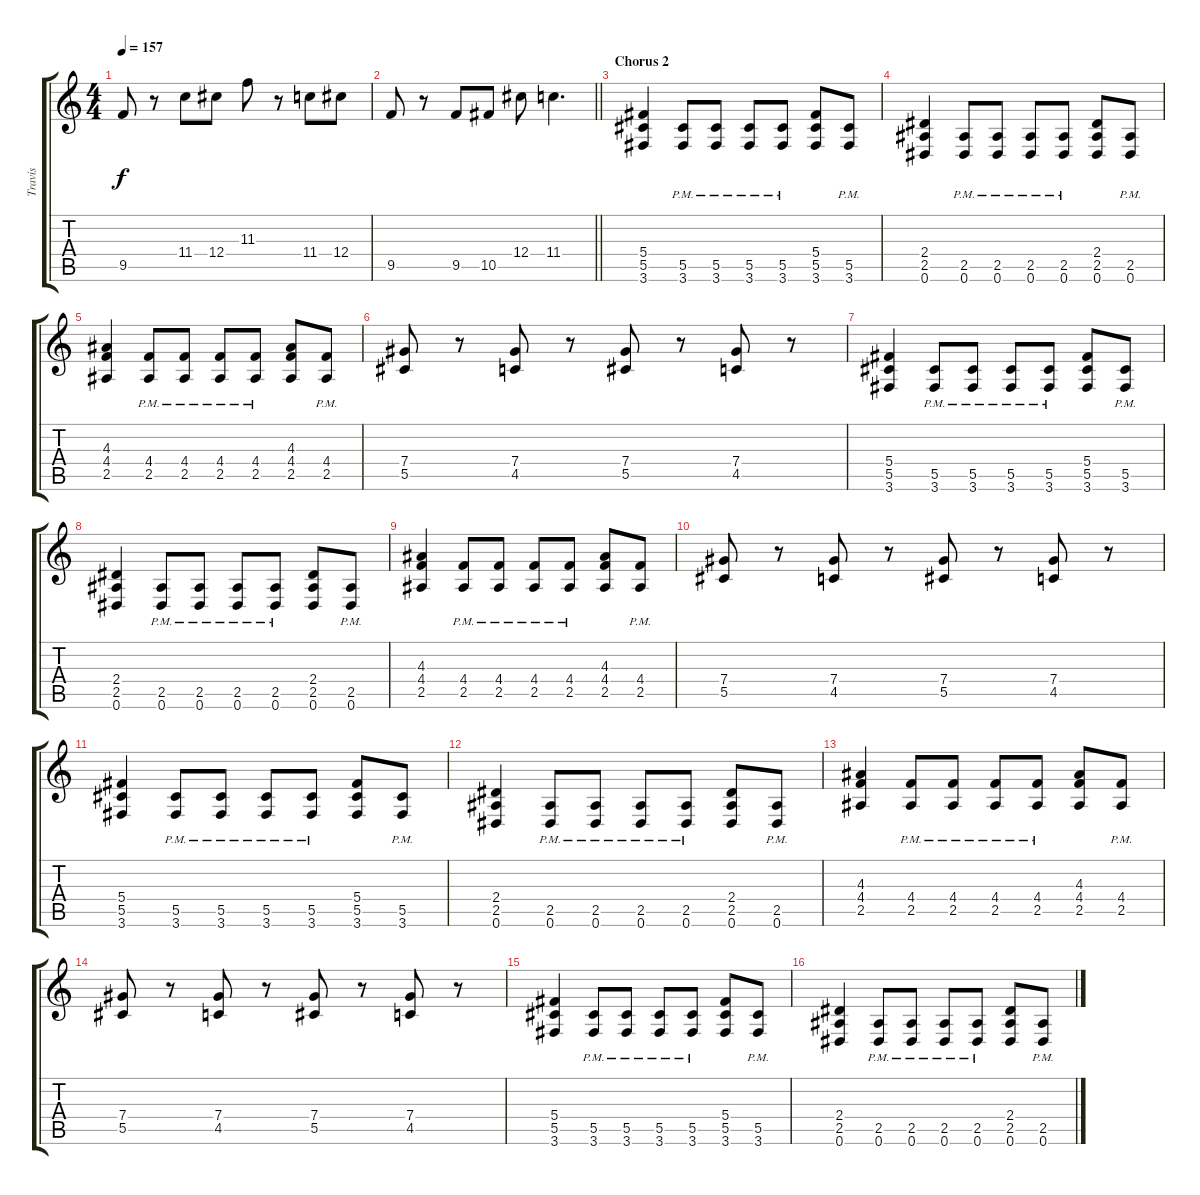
\track ("Travis" "Travis") {instrument distortionguitar}
\staff {score tabs}
\tuning (Eb4 Bb3 Gb3 Db3 Ab2 Eb2) {hide}
\ts (4 4)
\tempo 157
\clef g2
\ks c
9.5.8{dy f} r.8 11.4.8 12.4.8 11.3.8 r.8 11.4.8 12.4.8 |
\barLineRight lightlight
9.5.8 r.8 9.5.8 10.5.8 12.4.8 11.4.4{d} |
\section ("" "Chorus 2")
(5.4 5.5 3.6).4{instrument distortionguitar} (5.5{pm} 3.6{pm}).8 (5.5{pm} 3.6{pm}).8 (5.5{pm} 3.6{pm}).8 (5.5{pm} 3.6{pm}).8 (5.4 5.5 3.6).8 (5.5{pm} 3.6{pm}).8 |
(2.4 2.5 0.6).4 (2.5{pm} 0.6{pm}).8 (2.5{pm} 0.6{pm}).8 (2.5{pm} 0.6{pm}).8 (2.5{pm} 0.6{pm}).8 (2.4 2.5 0.6).8 (2.5{pm} 0.6{pm}).8 |
(4.3 4.4 2.5).4 (4.4{pm} 2.5{pm}).8 (4.4{pm} 2.5{pm}).8 (4.4{pm} 2.5{pm}).8 (4.4{pm} 2.5{pm}).8 (4.3 4.4 2.5).8 (4.4{pm} 2.5{pm}).8 |
(7.4 5.5).8 r.8 (7.4 4.5).8 r.8 (7.4 5.5).8 r.8 (7.4 4.5).8 r.8 |
(5.4 5.5 3.6).4 (5.5{pm} 3.6{pm}).8 (5.5{pm} 3.6{pm}).8 (5.5{pm} 3.6{pm}).8 (5.5{pm} 3.6{pm}).8 (5.4 5.5 3.6).8 (5.5{pm} 3.6{pm}).8 |
(2.4 2.5 0.6).4 (2.5{pm} 0.6{pm}).8 (2.5{pm} 0.6{pm}).8 (2.5{pm} 0.6{pm}).8 (2.5{pm} 0.6{pm}).8 (2.4 2.5 0.6).8 (2.5{pm} 0.6{pm}).8 |
(4.3 4.4 2.5).4 (4.4{pm} 2.5{pm}).8 (4.4{pm} 2.5{pm}).8 (4.4{pm} 2.5{pm}).8 (4.4{pm} 2.5{pm}).8 (4.3 4.4 2.5).8 (4.4{pm} 2.5{pm}).8 |
(7.4 5.5).8 r.8 (7.4 4.5).8 r.8 (7.4 5.5).8 r.8 (7.4 4.5).8 r.8 |
(5.4 5.5 3.6).4 (5.5{pm} 3.6{pm}).8 (5.5{pm} 3.6{pm}).8 (5.5{pm} 3.6{pm}).8 (5.5{pm} 3.6{pm}).8 (5.4 5.5 3.6).8 (5.5{pm} 3.6{pm}).8 |
(2.4 2.5 0.6).4 (2.5{pm} 0.6{pm}).8 (2.5{pm} 0.6{pm}).8 (2.5{pm} 0.6{pm}).8 (2.5{pm} 0.6{pm}).8 (2.4 2.5 0.6).8 (2.5{pm} 0.6{pm}).8 |
(4.3 4.4 2.5).4 (4.4{pm} 2.5{pm}).8 (4.4{pm} 2.5{pm}).8 (4.4{pm} 2.5{pm}).8 (4.4{pm} 2.5{pm}).8 (4.3 4.4 2.5).8 (4.4{pm} 2.5{pm}).8 |
(7.4 5.5).8 r.8 (7.4 4.5).8 r.8 (7.4 5.5).8 r.8 (7.4 4.5).8 r.8 |
(5.4 5.5 3.6).4 (5.5{pm} 3.6{pm}).8 (5.5{pm} 3.6{pm}).8 (5.5{pm} 3.6{pm}).8 (5.5{pm} 3.6{pm}).8 (5.4 5.5 3.6).8 (5.5{pm} 3.6{pm}).8 |
(2.4 2.5 0.6).4 (2.5{pm} 0.6{pm}).8 (2.5{pm} 0.6{pm}).8 (2.5{pm} 0.6{pm}).8 (2.5{pm} 0.6{pm}).8 (2.4 2.5 0.6).8 (2.5{pm} 0.6{pm}).8
